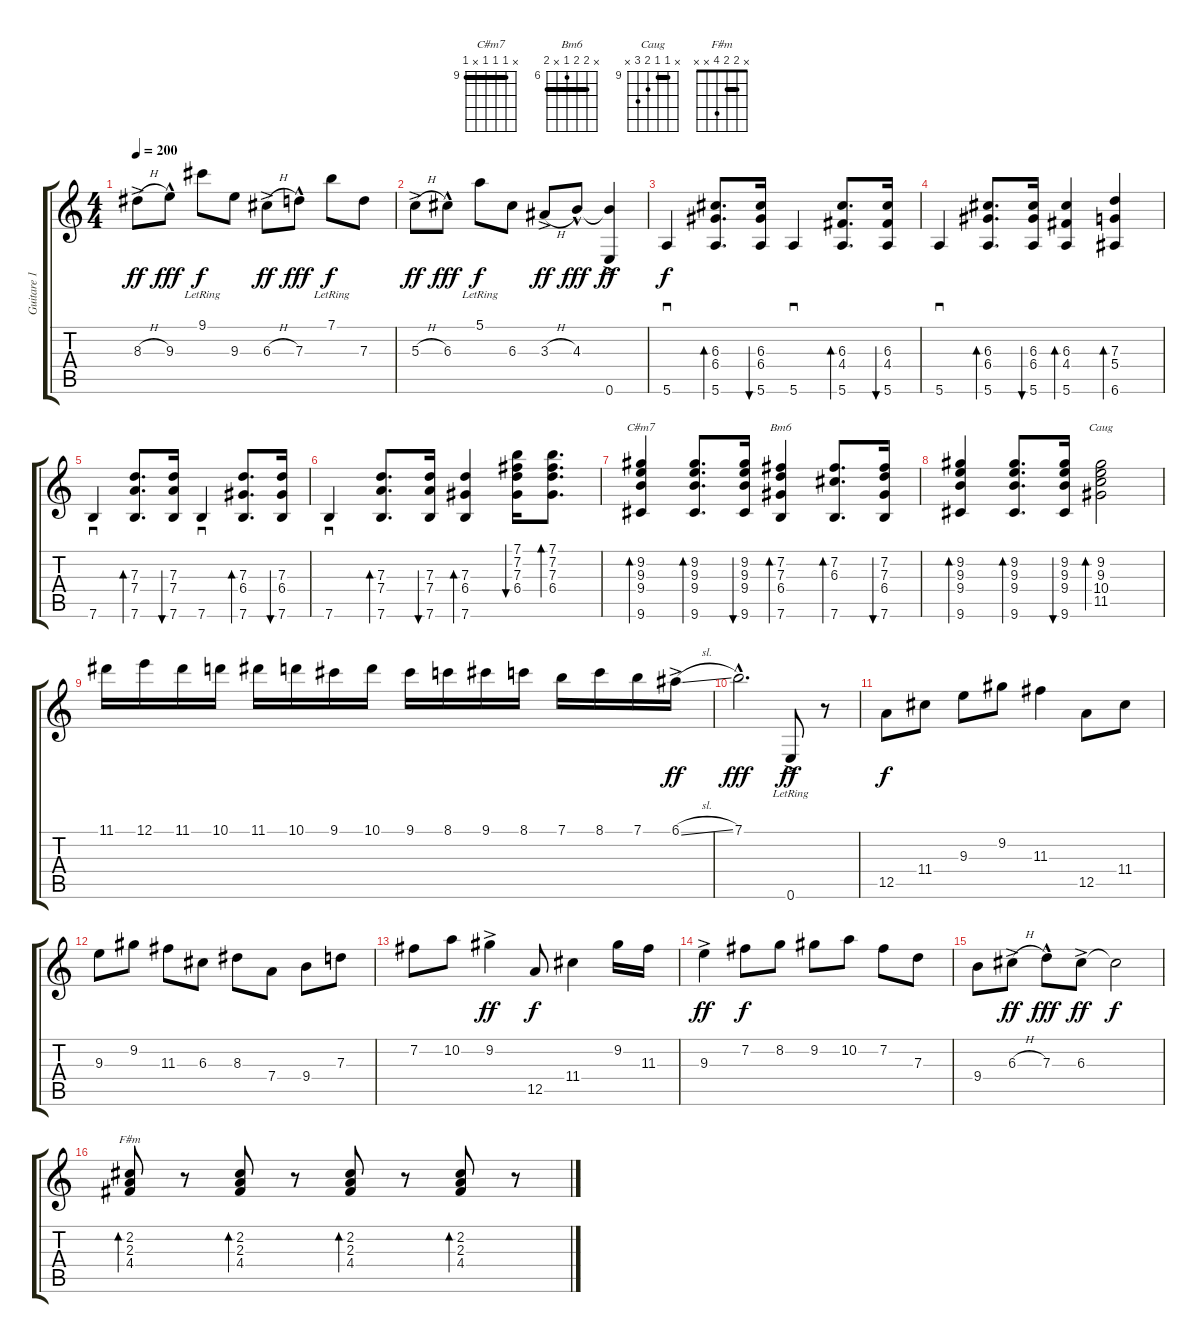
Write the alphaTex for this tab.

\track ("Guitare 1" "Guitare 1") {instrument acousticguitarnylon}
\staff {score tabs}
\tuning (E4 B3 G3 D3 A2 E2) {hide}
\chord ("C#m7" x 9 9 9 x 9) {firstfret 9 barre 9}
\chord ("Bm6" x 7 7 6 x 7) {firstfret 6 barre 7}
\chord ("Caug" x 9 9 10 11 x) {firstfret 9 barre 9}
\chord ("F#m" x 2 2 4 x x) {barre 2}
\ts (4 4)
\tempo 200
\clef g2
\ks c
8.3{h ac}.8{dy ff} 9.3{hac}.8{dy fff} 9.1{lr}.8{dy f} 9.3.8 6.3{h ac}.8{dy ff} 7.3{hac}.8{dy fff} 7.1{lr}.8{dy f} 7.3.8 |
5.3{h ac}.8{dy ff} 6.3{hac}.8{dy fff} 5.1{lr}.8{dy f} 6.3.8 3.3{h ac}.8{dy ff} 4.3{hac}.8{dy fff} (4.3{t} 0.6{ac}).4{dy ff} |
5.6.4{sd dy f} (6.3 6.4 5.6).8{d bd 60} (6.3 6.4 5.6).16{bu 60} 5.6.4{sd} (6.3 4.4 5.6).8{d bd 60} (6.3 4.4 5.6).16{bu 60} |
5.6.4{sd} (6.3 6.4 5.6).8{d bd 60} (6.3 6.4 5.6).16{bu 60} (6.3 4.4 5.6).4{bd 60} (7.3 5.4 6.6).4{bd 60} |
7.6.4{sd} (7.3 7.4 7.6).8{d bd 60} (7.3 7.4 7.6).16{bu 60} 7.6.4{sd} (7.3 6.4 7.6).8{d bd 60} (7.3 6.4 7.6).16{bu 60} |
7.6.4{sd} (7.3 7.4 7.6).8{d bd 60} (7.3 7.4 7.6).16{bu 60} (7.3 6.4 7.6).4{bd 60} (7.1 7.2 7.3 6.4).16{bu 60} (7.1 7.2 7.3 6.4).8{d bd 60} |
(9.2 9.3 9.4 9.6).4{bd 60 ch "C#m7"} (9.2 9.3 9.4 9.6).8{d bd 60} (9.2 9.3 9.4 9.6).16{bu 60} (7.2 7.3 6.4 7.6).4{bd 60 ch "Bm6"} (7.2 6.3 7.6).8{d bd 60} (7.2 7.3 6.4 7.6).16{bu 60} |
(9.2 9.3 9.4 9.6).4{bd 60} (9.2 9.3 9.4 9.6).8{d bd 60} (9.2 9.3 9.4 9.6).16{bu 60} (9.2 9.3 10.4 11.5).2{bd 60 ch "Caug"} |
11.1.16 12.1.16 11.1.16 10.1.16 11.1.16 10.1.16 9.1.16 10.1.16 9.1.16 8.1.16 9.1.16 8.1.16 7.1.16 8.1.16 7.1.16 6.1{sl ac}.16{dy ff} |
7.1{hac}.2{d dy fff} 0.6{ac lr}.8{dy ff} r.8 |
12.5.8{dy f} 11.4.8 9.3.8 9.2.8 11.3.4 12.5.8 11.4.8 |
9.3.8 9.2.8 11.3.8 6.3.8 8.3.8 7.4.8 9.4.8 7.3.8 |
7.2.8 10.2.8 9.2{ac}.4{dy ff} 12.5.8{dy f} 11.4.4 9.2.16 11.3.16 |
9.3{ac}.4{dy ff} 7.2.8{dy f} 8.2.8 9.2.8 10.2.8 7.2.8 7.3.8 |
9.4.8 6.3{h ac}.8{dy ff} 7.3{hac}.8{dy fff} 6.3{ac}.8{dy ff} 6.3{t}.2{dy f} |
(2.2 2.3 4.4).8{bd 60 ch "F#m"} r.8 (2.2 2.3 4.4).8{bd 60} r.8 (2.2 2.3 4.4).8{bd 60} r.8 (2.2 2.3 4.4).8{bd 60} r.8
